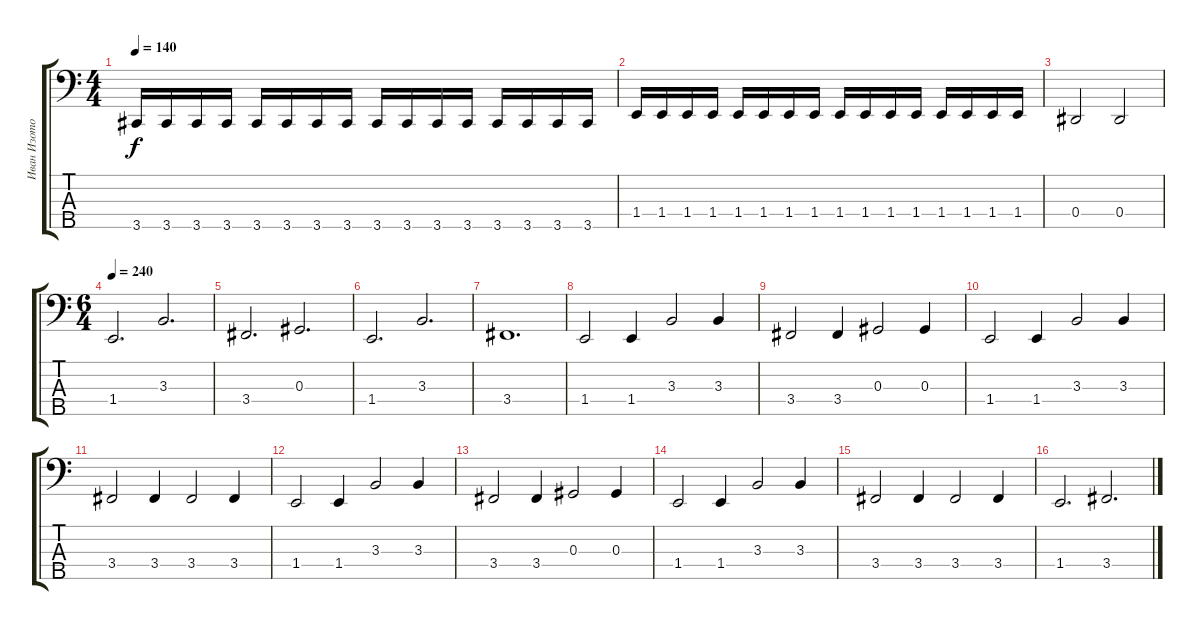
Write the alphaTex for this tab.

\track ("Иван Изотов" "Иван Изото") {instrument electricbasspick}
\staff {score tabs}
\tuning (Gb2 Db2 Ab1 Eb1 Bb0) {hide}
\ts (4 4)
\tempo 140
\clef f4
\ks c
3.5.16{dy f} 3.5.16 3.5.16 3.5.16 3.5.16 3.5.16 3.5.16 3.5.16 3.5.16 3.5.16 3.5.16 3.5.16 3.5.16 3.5.16 3.5.16 3.5.16 |
1.4.16 1.4.16 1.4.16 1.4.16 1.4.16 1.4.16 1.4.16 1.4.16 1.4.16 1.4.16 1.4.16 1.4.16 1.4.16 1.4.16 1.4.16 1.4.16 |
0.4.2 0.4.2 |
\ts (6 4)
\tempo 240
1.4.2{d} 3.3.2{d} |
3.4.2{d} 0.3.2{d} |
1.4.2{d} 3.3.2{d} |
3.4.1{d} |
1.4.2 1.4.4 3.3.2 3.3.4 |
3.4.2 3.4.4 0.3.2 0.3.4 |
1.4.2 1.4.4 3.3.2 3.3.4 |
3.4.2 3.4.4 3.4.2 3.4.4 |
1.4.2 1.4.4 3.3.2 3.3.4 |
3.4.2 3.4.4 0.3.2 0.3.4 |
1.4.2 1.4.4 3.3.2 3.3.4 |
3.4.2 3.4.4 3.4.2 3.4.4 |
1.4.2{d} 3.4.2{d}
